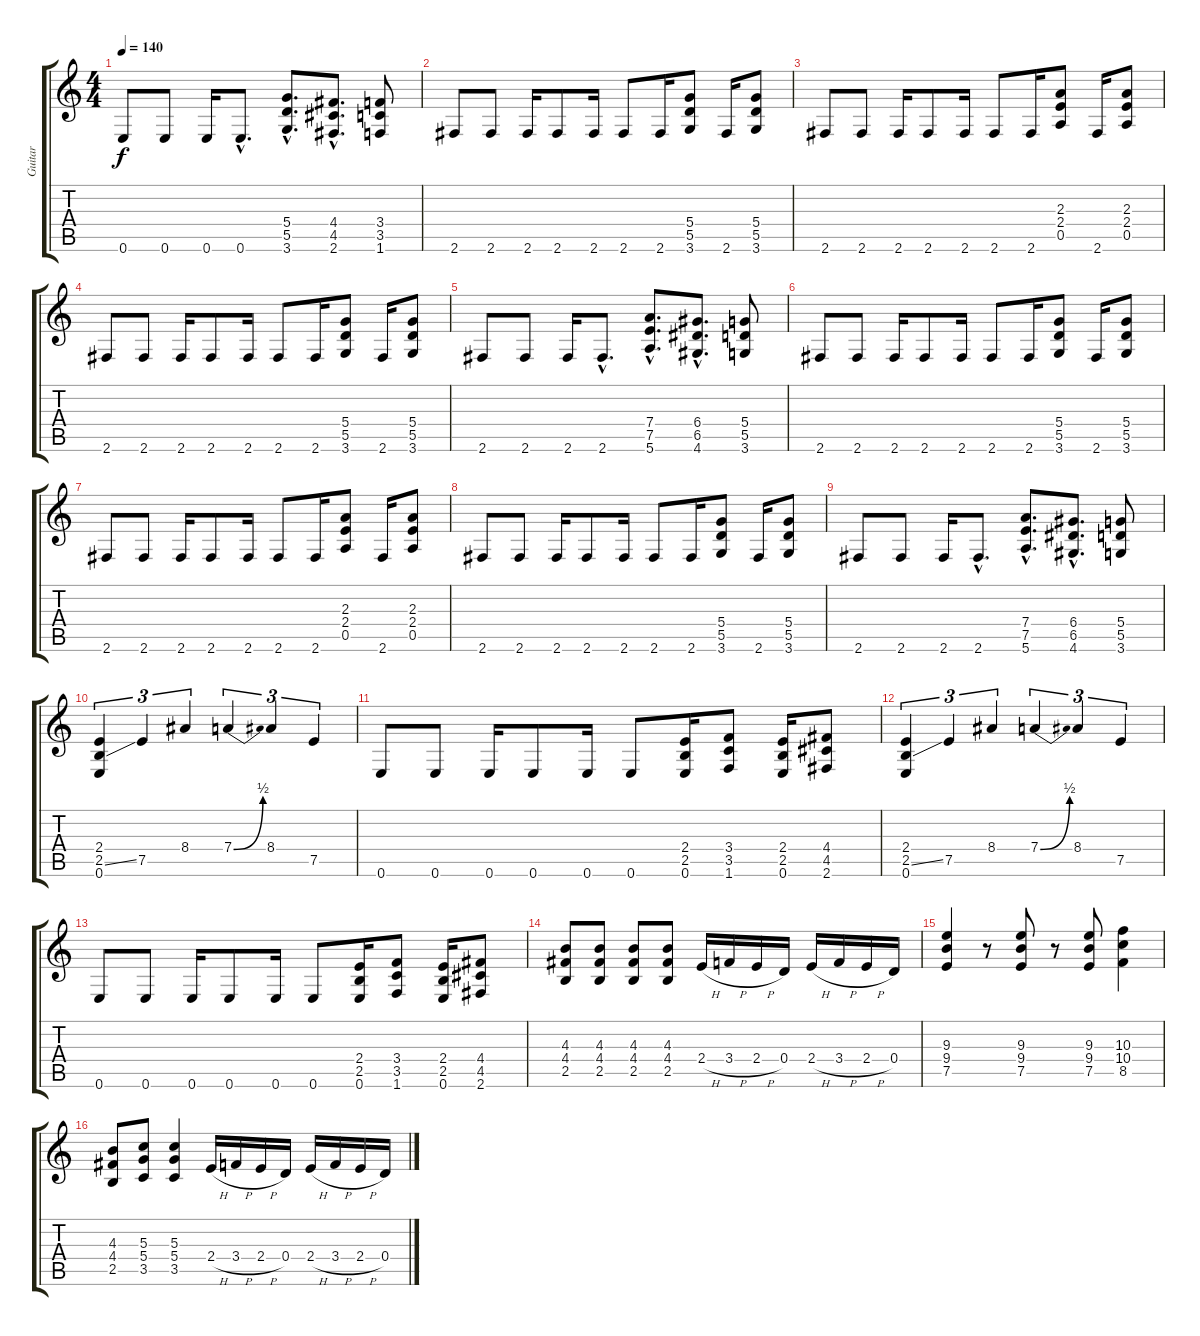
\track ("Guitar" "Guitar") {instrument distortionguitar}
\staff {score tabs}
\tuning (E4 B3 G3 D3 A2 E2) {hide}
\ts (4 4)
\tempo 140
\clef g2
\ks c
0.6.8{dy f} 0.6.8 0.6.16 0.6{hac}.8{d} (5.4{hac} 5.5{hac} 3.6{hac}).8{d} (4.4{hac} 4.5{hac} 2.6{hac}).8{d} (3.4 3.5 1.6).8 |
2.6.8 2.6.8 2.6.16 2.6.8 2.6.16 2.6.8 2.6.16 (5.4 5.5 3.6).8 2.6.16 (5.4 5.5 3.6).8 |
2.6.8 2.6.8 2.6.16 2.6.8 2.6.16 2.6.8 2.6.16 (2.3 2.4 0.5).8 2.6.16 (2.3 2.4 0.5).8 |
2.6.8 2.6.8 2.6.16 2.6.8 2.6.16 2.6.8 2.6.16 (5.4 5.5 3.6).8 2.6.16 (5.4 5.5 3.6).8 |
2.6.8 2.6.8 2.6.16 2.6{hac}.8{d} (7.4{hac} 7.5{hac} 5.6{hac}).8{d} (6.4{hac} 6.5{hac} 4.6{hac}).8{d} (5.4 5.5 3.6).8 |
2.6.8 2.6.8 2.6.16 2.6.8 2.6.16 2.6.8 2.6.16 (5.4 5.5 3.6).8 2.6.16 (5.4 5.5 3.6).8 |
2.6.8 2.6.8 2.6.16 2.6.8 2.6.16 2.6.8 2.6.16 (2.3 2.4 0.5).8 2.6.16 (2.3 2.4 0.5).8 |
2.6.8 2.6.8 2.6.16 2.6.8 2.6.16 2.6.8 2.6.16 (5.4 5.5 3.6).8 2.6.16 (5.4 5.5 3.6).8 |
2.6.8 2.6.8 2.6.16 2.6{hac}.8{d} (7.4{hac} 7.5{hac} 5.6{hac}).8{d} (6.4{hac} 6.5{hac} 4.6{hac}).8{d} (5.4 5.5 3.6).8 |
(2.4 2.5{ss} 0.6).4{tu (3 2)} 7.5.4{tu (3 2)} 8.4.4{tu (3 2)} 7.4{be (bend 0 0 60 2)}.4{tu (3 2)} 8.4.4{tu (3 2)} 7.5.4{tu (3 2)} |
0.6.8 0.6.8 0.6.16 0.6.8 0.6.16 0.6.8 (2.4 2.5 0.6).16 (3.4 3.5 1.6).8 (2.4 2.5 0.6).16 (4.4 4.5 2.6).8 |
(2.4 2.5{ss} 0.6).4{tu (3 2)} 7.5.4{tu (3 2)} 8.4.4{tu (3 2)} 7.4{be (bend 0 0 60 2)}.4{tu (3 2)} 8.4.4{tu (3 2)} 7.5.4{tu (3 2)} |
0.6.8 0.6.8 0.6.16 0.6.8 0.6.16 0.6.8 (2.4 2.5 0.6).16 (3.4 3.5 1.6).8 (2.4 2.5 0.6).16 (4.4 4.5 2.6).8 |
(4.3 4.4 2.5).8 (4.3 4.4 2.5).8 (4.3 4.4 2.5).8 (4.3 4.4 2.5).8 2.4{h}.16 3.4{h}.16 2.4{h}.16 0.4.16 2.4{h}.16 3.4{h}.16 2.4{h}.16 0.4.16 |
(9.3 9.4 7.5).4 r.8 (9.3 9.4 7.5).8 r.8 (9.3 9.4 7.5).8 (10.3 10.4 8.5).4 |
(4.3 4.4 2.5).8 (5.3 5.4 3.5).8 (5.3 5.4 3.5).4 2.4{h}.16 3.4{h}.16 2.4{h}.16 0.4.16 2.4{h}.16 3.4{h}.16 2.4{h}.16 0.4.16
